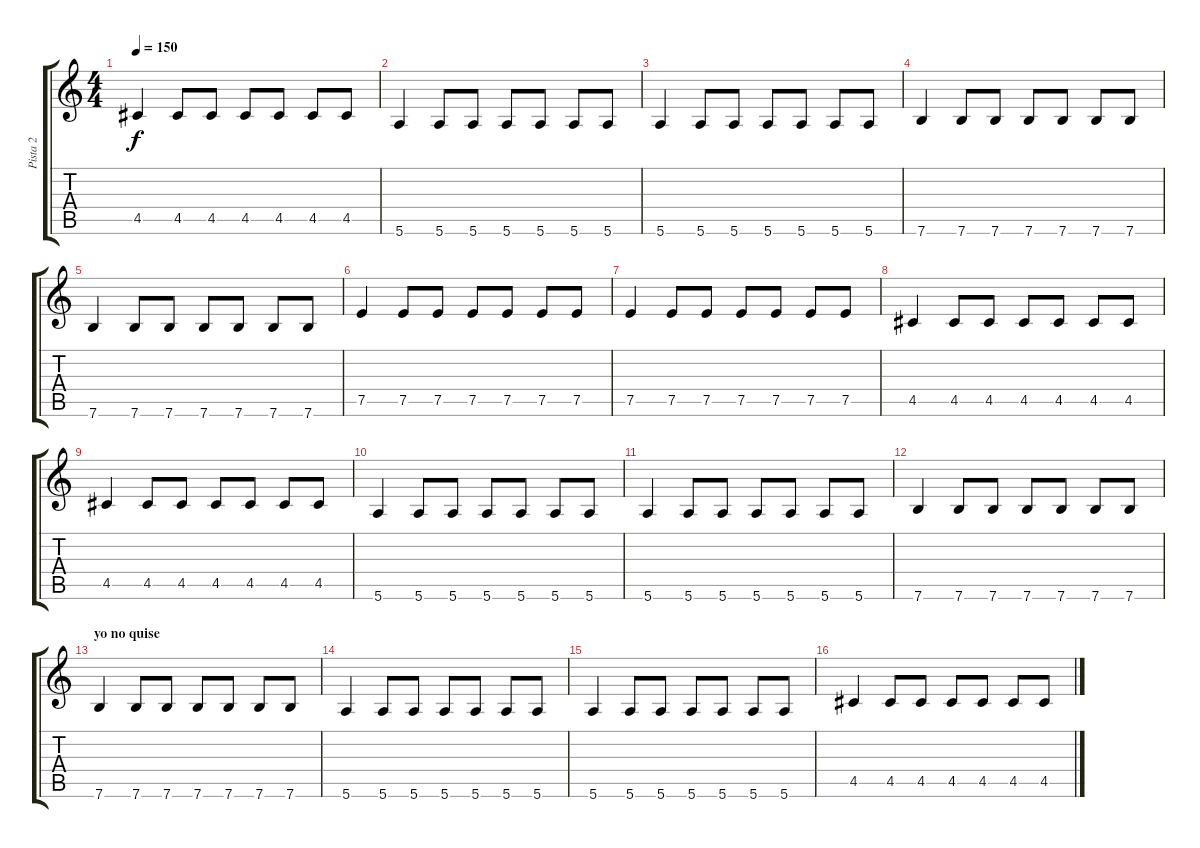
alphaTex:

\track ("Pista 2" "Pista 2") {instrument electricbassfinger}
\staff {score tabs}
\tuning (E4 B3 G3 D3 A2 E2) {hide}
\ts (4 4)
\tempo 150
\clef g2
\ks c
4.5.4{dy f} 4.5.8 4.5.8 4.5.8 4.5.8 4.5.8 4.5.8 |
5.6.4 5.6.8 5.6.8 5.6.8 5.6.8 5.6.8 5.6.8 |
5.6.4 5.6.8 5.6.8 5.6.8 5.6.8 5.6.8 5.6.8 |
7.6.4 7.6.8 7.6.8 7.6.8 7.6.8 7.6.8 7.6.8 |
7.6.4 7.6.8 7.6.8 7.6.8 7.6.8 7.6.8 7.6.8 |
7.5.4 7.5.8 7.5.8 7.5.8 7.5.8 7.5.8 7.5.8 |
7.5.4 7.5.8 7.5.8 7.5.8 7.5.8 7.5.8 7.5.8 |
4.5.4 4.5.8 4.5.8 4.5.8 4.5.8 4.5.8 4.5.8 |
4.5.4 4.5.8 4.5.8 4.5.8 4.5.8 4.5.8 4.5.8 |
5.6.4 5.6.8 5.6.8 5.6.8 5.6.8 5.6.8 5.6.8 |
5.6.4 5.6.8 5.6.8 5.6.8 5.6.8 5.6.8 5.6.8 |
7.6.4 7.6.8 7.6.8 7.6.8 7.6.8 7.6.8 7.6.8 |
\section ("" "yo no quise")
7.6.4 7.6.8 7.6.8 7.6.8 7.6.8 7.6.8 7.6.8 |
5.6.4 5.6.8 5.6.8 5.6.8 5.6.8 5.6.8 5.6.8 |
5.6.4 5.6.8 5.6.8 5.6.8 5.6.8 5.6.8 5.6.8 |
4.5.4 4.5.8 4.5.8 4.5.8 4.5.8 4.5.8 4.5.8
